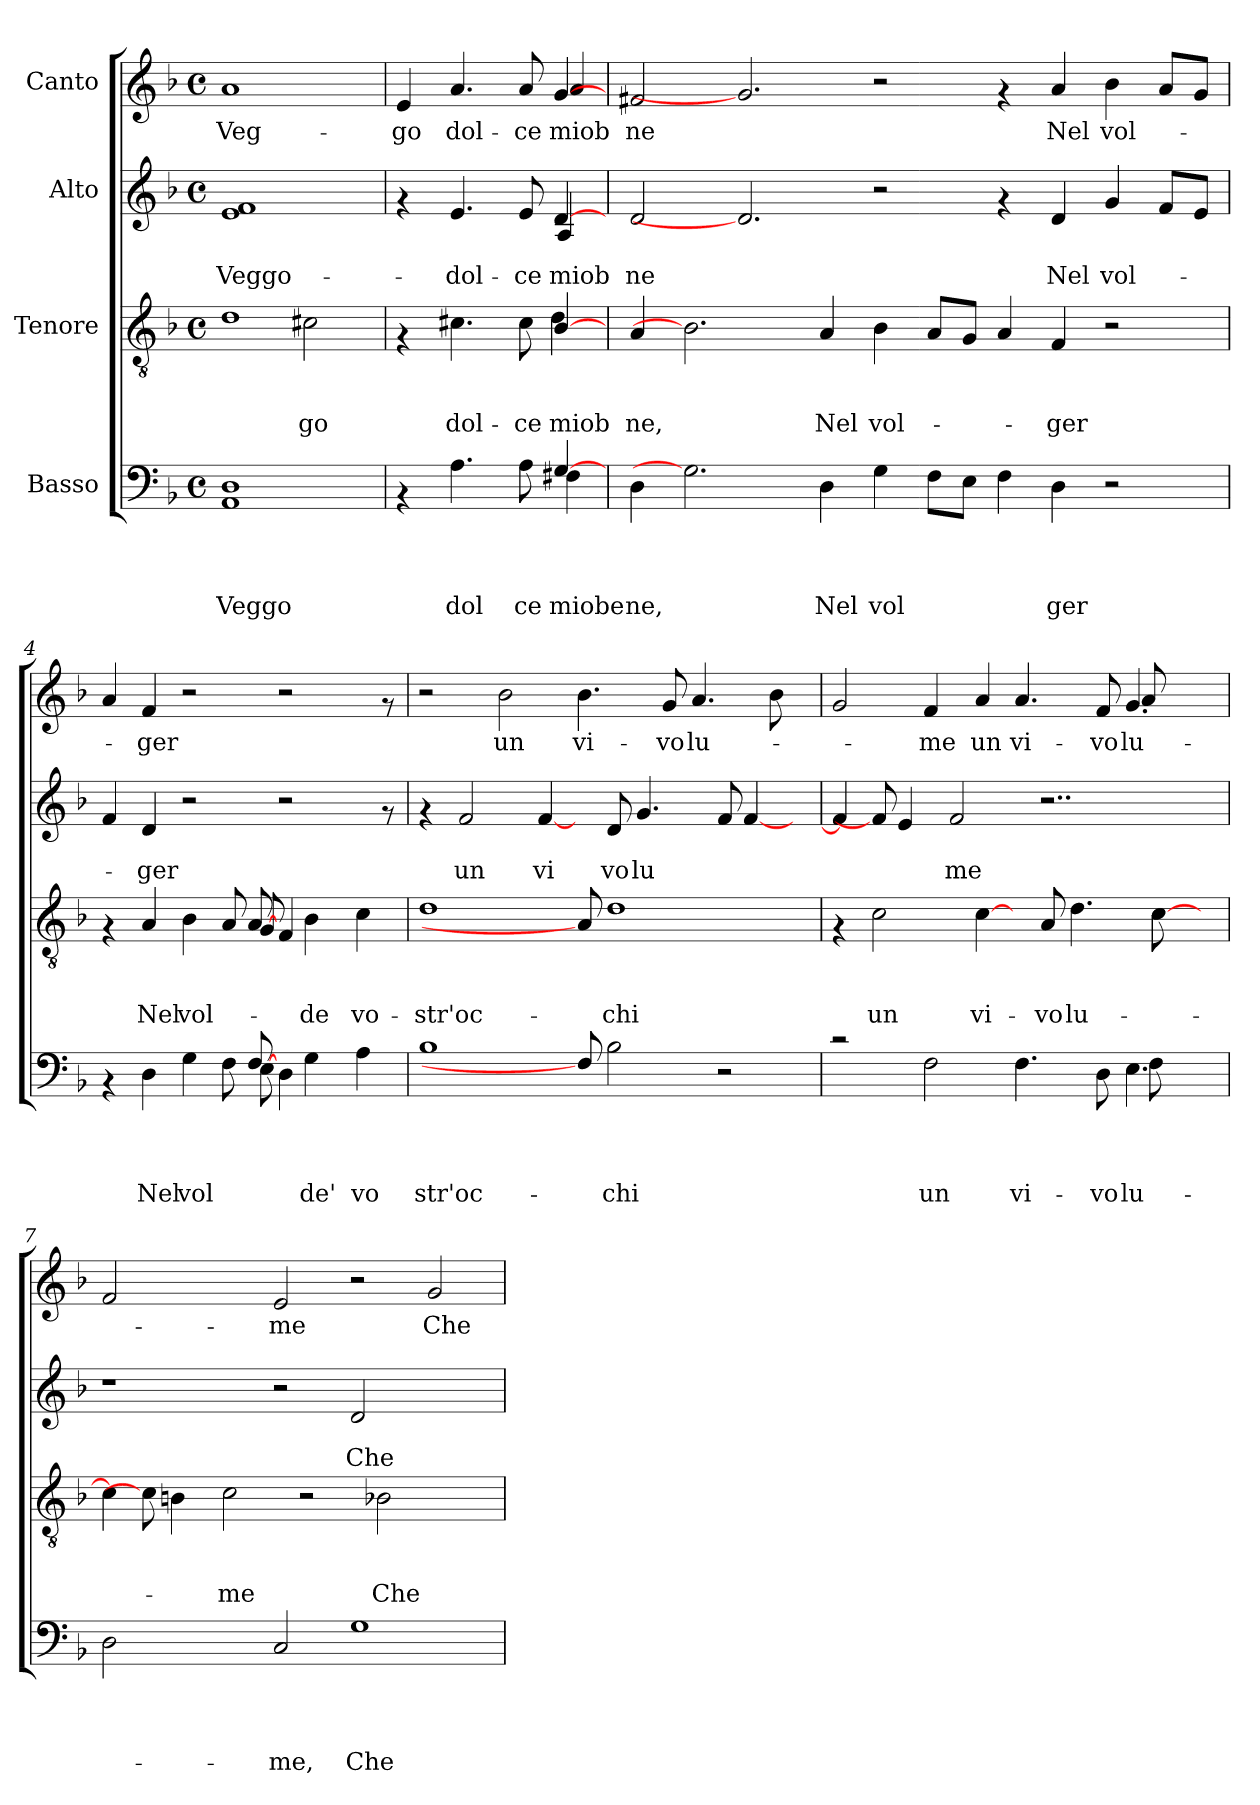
**kern	**text	**text	**text	**text	**kern	**text	**text	**text	**kern	**text	**text	**kern	**text
*part4	*part4	*part4	*part4	*part4	*part3	*part3	*part3	*part3	*part2	*part2	*part2	*part1	*part1
*staff4	*staff4	*staff4	*staff4	*staff4	*staff3	*staff3	*staff3	*staff3	*staff2	*staff2	*staff2	*staff1	*staff1
*I"Basso	*	*	*	*	*I"Tenore	*	*	*	*I"Alto	*	*	*I"Canto	*
*clefF4	*	*	*	*	*clefGv2	*	*	*	*clefG2	*	*	*clefG2	*
*k[b-]	*	*	*	*	*k[b-]	*	*	*	*k[b-]	*	*	*k[b-]	*
*F:	*	*	*	*	*F:	*	*	*	*F:	*	*	*F:	*
*M4/4	*	*	*	*	*M4/4	*	*	*	*M4/4	*	*	*M4/4	*
*met(c)	*	*	*	*	*met(c)	*	*	*	*met(c)	*	*	*met(c)	*
=1	=1	=1	=1	=1	=1	=1	=1	=1	=1	=1	=1	=1	=1
!	!	!	!	!LO:LY:b	!	!	!	!	!	!	!LO:LY:b	!	!LO:LY:b
*	*	*	*	*	*^	*	*	*	*	*	*	*	*
1AA 1D	.	.	.	Veggo	1d	2ryy	.	.	.	1e 1f	.	Veggo-	1a	Veg-
!	!	!	!	!	!	!	!	!	!LO:LY:b	!	!	!	!	!
.	.	.	.	.	.	2c#X\	.	.	go	.	.	.	.	.
=2	=2	=2	=2	=2	=2	=2	=2	=2	=2	=2	=2	=2	=2	=2
*^	*	*	*	*	*	*	*	*	*	*^	*	*	*	*
!	!	!	!	!	!	!	!	!	!	!	!	!	!	!	!	!LO:LY:b
*	*	*	*	*	*	*	*	*	*	*	*	*	*	*	*^	*
4rAA	2.ryy	.	.	.	.	4rF	2.ryy	.	.	.	4rf	2.ryy	.	.	4e/	2.ryy	-go
!	!	!	!	!	!LO:LY:b	!	!	!	!	!LO:LY:b	!	!	!	!LO:LY:b	!	!	!LO:LY:b
4.A\	.	.	.	.	dol	4.c#X\	.	.	.	dol-	4.e/	.	.	-dol-	4.a/	.	dol-
!	!	!	!	!	!LO:LY:b	!	!	!	!	!LO:LY:b	!	!	!	!LO:LY:b	!	!	!LO:LY:b
8A\	.	.	.	.	ce	8c#\	.	.	.	-ce	8e/	.	.	-ce	8a/	.	-ce
!	!	!	!	!	!LO:LY:b	!	!	!	!	!LO:LY:b	!	!	!	!LO:LY:b	!	!	!LO:LY:b
[4G	4F#X\	.	.	.	miobe	[4B-	4d\	.	.	miob	[4d	4A/	.	miob	[4g	4a/	miob
=3	=3	=3	=3	=3	=3	=3	=3	=3	=3	=3	=3	=3	=3	=3	=3	=3	=3
!	!	!	!	!	!LO:LY:b	!	!	!	!	!LO:LY:b	!	!	!	!LO:LY:b	!	!	!LO:LY:b
*v	*v	*	*	*	*	*	*	*	*	*	*v	*v	*	*	*v	*v	*
*	*	*	*	*	*v	*v	*	*	*	*	*	*	*	*
4D\	.	.	.	ne,	4A/	.	.	ne,	2d/	.	ne	2f#X/	ne
2.G]	.	.	.	.	2.B-]	.	.	.	.	.	.	.	.
.	.	.	.	.	.	.	.	.	2.d]	.	.	2.g]	.
!	!	!	!	!LO:LY:b	!	!	!	!LO:LY:b	!	!	!	!	!
4D\	.	.	.	Nel	4A/	.	.	Nel	.	.	.	.	.
!	!	!	!	!LO:LY:b	!	!	!	!LO:LY:b	!	!	!	!	!
4G\	.	.	.	vol	4B-\	.	.	vol-	2r	.	.	2r	.
8F\L	.	.	.	.	8A/L	.	.	.	.	.	.	.	.
8E\J	.	.	.	.	8G/J	.	.	.	.	.	.	.	.
4F\	.	.	.	.	4A/	.	.	.	4rf	.	.	4rf	.
!	!	!	!	!LO:LY:b	!	!	!	!LO:LY:b	!	!	!LO:LY:b	!	!LO:LY:b
4D\	.	.	.	ger	4F/	.	.	-ger	4d/	.	Nel	4a/	Nel
!	!	!	!	!	!	!	!	!	!	!	!LO:LY:b	!	!LO:LY:b
2r	.	.	.	.	2r	.	.	.	4g/	.	vol-	4b-\	vol-
.	.	.	.	.	.	.	.	.	8f/L	.	.	8a/L	.
.	.	.	.	.	.	.	.	.	8e/J	.	.	8g/J	.
=4	=4	=4	=4	=4	=4	=4	=4	=4	=4	=4	=4	=4	=4
*^	*	*	*	*	*^	*	*	*	*	*	*	*	*
4rAA	2..ryy	.	.	.	.	4rF	2..ryy	.	.	.	4f/	.	.	4a/	.
!	!	!	!	!	!LO:LY:b	!	!	!	!	!LO:LY:b	!	!	!LO:LY:b	!	!LO:LY:b
4D\	.	.	.	.	Nel	4A/	.	.	.	Nel	4d/	.	-ger	4f/	-ger
!	!	!	!	!	!LO:LY:b	!	!	!	!	!LO:LY:b	!	!	!	!	!
4G\	.	.	.	.	vol	4B-\	.	.	.	vol-	2r	.	.	2r	.
8F\	.	.	.	.	.	8A/	.	.	.	.	.	.	.	.	.
[8F/	8E\	.	.	.	.	[8A/	8G/	.	.	.	.	.	.	.	.
8ryy	4D\	.	.	.	.	8ryy	4F/	.	.	.	2r	.	.	2r	.
!	!	!	!	!	!LO:LY:b	!	!	!	!	!LO:LY:b	!	!	!	!	!
4G\	.	.	.	.	de'	4B-\	.	.	.	-de	.	.	.	.	.
.	4.ryy	.	.	.	.	.	4.ryy	.	.	.	.	.	.	.	.
!	!	!	!	!	!LO:LY:b	!	!	!	!	!LO:LY:b	!	!	!	!	!
4A\	.	.	.	.	vo	4c\	.	.	.	vo-	.	.	.	.	.
.	.	.	.	.	.	.	.	.	.	.	8rf	.	.	8rf	.
*v	*v	*	*	*	*	*	*	*	*	*	*	*	*	*	*
*	*	*	*	*	*v	*v	*	*	*	*	*	*	*	*
!!LO:LB:g=z
=5	=5	=5	=5	=5	=5	=5	=5	=5	=5	=5	=5	=5	=5
!	!	!	!	!LO:LY:b	!	!	!	!LO:LY:b	!	!	!	!	!
1B-	.	.	.	str'oc-	1d	.	.	-str'oc-	4rf	.	.	2r	.
!	!	!	!	!	!	!	!	!	!	!	!LO:LY:b	!	!
.	.	.	.	.	.	.	.	.	2f/	.	un	.	.
!	!	!	!	!	!	!	!	!	!	!	!	!	!LO:LY:b
.	.	.	.	.	.	.	.	.	.	.	.	2b-\	un
!	!	!	!	!	!	!	!	!	!	!	!LO:LY:b	!	!
.	.	.	.	.	.	.	.	.	[4f/	.	vi	.	.
!	!	!	!	!	!	!	!	!	!	!	!	!	!LO:LY:b
8F/]	.	.	.	.	8A/]	.	.	.	8ryy	.	.	4.b-\	vi-
!	!	!	!	!LO:LY:b	!	!	!	!LO:LY:b	!	!	!LO:LY:b	!	!
2B-\	.	.	.	-chi	1d	.	.	-chi	8d/	.	vo	.	.
!	!	!	!	!	!	!	!	!	!	!	!LO:LY:b	!	!
.	.	.	.	.	.	.	.	.	4.g/	.	lu	.	.
!	!	!	!	!	!	!	!	!	!	!	!	!	!LO:LY:b
.	.	.	.	.	.	.	.	.	.	.	.	8g/	-vo
!	!	!	!	!	!	!	!	!	!	!	!	!	!LO:LY:b
.	.	.	.	.	.	.	.	.	.	.	.	4.a/	lu-
2r	.	.	.	.	.	.	.	.	8f/	.	.	.	.
.	.	.	.	.	.	.	.	.	[<4f/	.	.	.	.
.	.	.	.	.	.	.	.	.	.	.	.	8b-\	.
.	.	.	.	.	.	.	.	.	8ryy	.	.	8ryy	.
=6	=6	=6	=6	=6	=6	=6	=6	=6	=6	=6	=6	=6	=6
*^	*	*	*	*	*^	*	*	*	*	*	*	*^	*
2rc	1ryy	.	.	.	.	4rF	1ryy	.	.	.	4f/]	.	.	2g/	1ryy	.
!	!	!	!	!	!	!	!	!	!	!LO:LY:b	!	!	!	!	!	!
.	.	.	.	.	.	2c\	.	.	.	un	8f/]	.	.	.	.	.
.	.	.	.	.	.	.	.	.	.	.	4e/	.	.	.	.	.
!	!	!	!	!	!LO:LY:b	!	!	!	!	!	!	!	!	!	!	!LO:LY:b
2F\	.	.	.	.	un	.	.	.	.	.	.	.	.	4f/	.	-me
!	!	!	!	!	!	!	!	!	!	!	!	!	!LO:LY:b	!	!	!
.	.	.	.	.	.	.	.	.	.	.	2f/	.	me	.	.	.
!	!	!	!	!	!	!	!	!	!	!LO:LY:b	!	!	!	!	!	!LO:LY:b
.	.	.	.	.	.	[4c\	.	.	.	vi-	.	.	.	4a/	.	un
!	!	!	!	!	!LO:LY:b	!	!	!	!	!	!	!	!	!	!	!LO:LY:b
4.F\	2ryy	.	.	.	vi-	8ryy	2ryy	.	.	.	.	.	.	4.a/	2ryy	vi-
!	!	!	!	!	!	!	!	!	!	!LO:LY:b	!	!	!	!	!	!
.	.	.	.	.	.	8A/	.	.	.	-vo	2..r	.	.	.	.	.
!	!	!	!	!	!	!	!	!	!	!LO:LY:b	!	!	!	!	!	!
.	.	.	.	.	.	4.d\	.	.	.	lu-	.	.	.	.	.	.
!	!	!	!	!	!LO:LY:b	!	!	!	!	!	!	!	!	!	!	!LO:LY:b
8D\	.	.	.	.	-vo	.	.	.	.	.	.	.	.	8f/	.	-vo
!	!	!	!	!	!LO:LY:b	!	!	!	!	!	!	!	!	!	!	!LO:LY:b
4.E\	8F\	.	.	.	lu-	.	8ryy	.	.	.	.	.	.	4.g/	8a/	lu-
.	8ryy	.	.	.	.	[>4c\	8c\	.	.	.	.	.	.	.	8ryy	.
.	4ryy	.	.	.	.	.	8ryy	.	.	.	.	.	.	.	4ryy	.
8ryy	.	.	.	.	.	8ryy	8ryy	.	.	.	.	.	.	8ryy	.	.
*v	*v	*	*	*	*	*	*	*	*	*	*	*	*	*v	*v	*
*	*	*	*	*	*v	*v	*	*	*	*	*	*	*	*
=7	=7	=7	=7	=7	=7	=7	=7	=7	=7	=7	=7	=7	=7
2D\	.	.	.	.	4c\]	.	.	.	1r	.	.	2f/	.
.	.	.	.	.	8c\]	.	.	.	.	.	.	.	.
.	.	.	.	.	4Bn\	.	.	.	.	.	.	.	.
2ryy	.	.	.	.	.	.	.	.	.	.	.	2ryy	.
!	!	!	!	!	!	!	!	!LO:LY:b	!	!	!	!	!
.	.	.	.	.	2c\	.	.	-me	.	.	.	.	.
!	!	!	!	!LO:LY:b	!	!	!	!	!	!	!	!	!LO:LY:b
2C/	.	.	.	-me,	.	.	.	.	2r	.	.	2e/	-me
.	.	.	.	.	2r	.	.	.	.	.	.	.	.
!	!	!	!	!LO:LY:b	!	!	!	!	!	!	!LO:LY:b	!	!
1G	.	.	.	Che	.	.	.	.	2d/	.	Che	2r	.
!	!	!	!	!	!	!	!	!LO:LY:b	!	!	!	!	!
.	.	.	.	.	2B-X\	.	.	Che	.	.	.	.	.
!	!	!	!	!	!	!	!	!	!	!	!	!	!LO:LY:b
.	.	.	.	.	.	.	.	.	2ryy	.	.	2g/	Che
.	.	.	.	.	4.ryy	.	.	.	.	.	.	.	.
=	=	=	=	=	=	=	=	=	=	=	=	=	=
*-	*-	*-	*-	*-	*-	*-	*-	*-	*-	*-	*-	*-	*-
